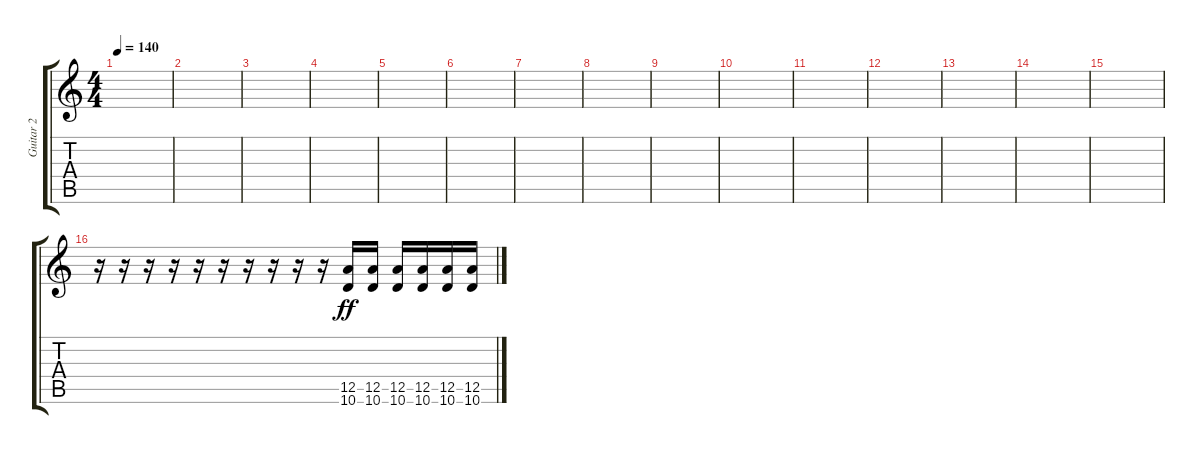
\track ("Guitar 2" "Guitar 2") {instrument overdrivenguitar}
\staff {score tabs}
\tuning (E4 B3 G3 D3 A2 E2) {hide}
\ts (4 4)
\tempo 140
\clef g2
\ks c
|
|
|
|
|
|
|
|
|
|
|
|
|
|
|
r.16 r.16 r.16 r.16 r.16 r.16 r.16 r.16 r.16 r.16 (12.5 10.6).16{dy ff} (12.5 10.6).16 (12.5 10.6).16 (12.5 10.6).16 (12.5 10.6).16 (12.5 10.6).16
